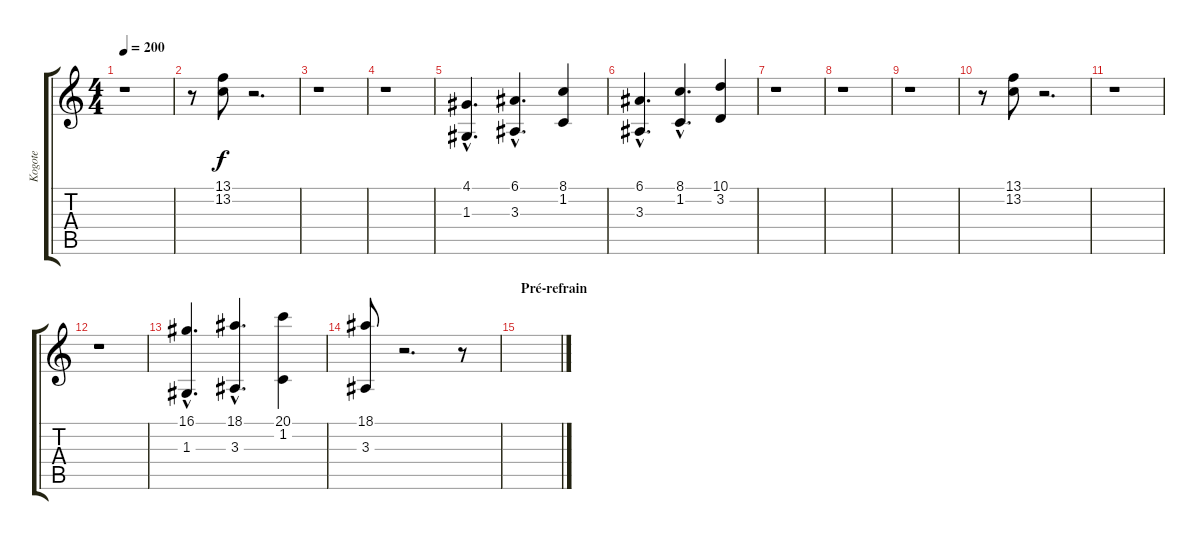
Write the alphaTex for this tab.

\track ("Kogote" "Kogote") {instrument brasssection}
\staff {score tabs}
\tuning (E4 B3 G3 D3 A2 E2) {hide}
\ts (4 4)
\tempo 200
\clef g2
\ks c
r.1{dy f} |
r.8 (13.1 13.2).8 r.2{d} |
r.1 |
r.1 |
(4.1{hac} 1.3{hac}).4{d} (6.1{hac} 3.3{hac}).4{d} (8.1 1.2).4 |
(6.1{hac} 3.3{hac}).4{d} (8.1{hac} 1.2{hac}).4{d} (10.1 3.2).4 |
r.1 |
r.1 |
r.1 |
r.8 (13.1 13.2).8 r.2{d} |
r.1 |
r.1 |
(16.1{hac} 1.3{hac}).4{d} (18.1{hac} 3.3{hac}).4{d} (20.1 1.2).4 |
(18.1 3.3).8 r.2{d} r.8 |
\section ("" "Pré-refrain")
